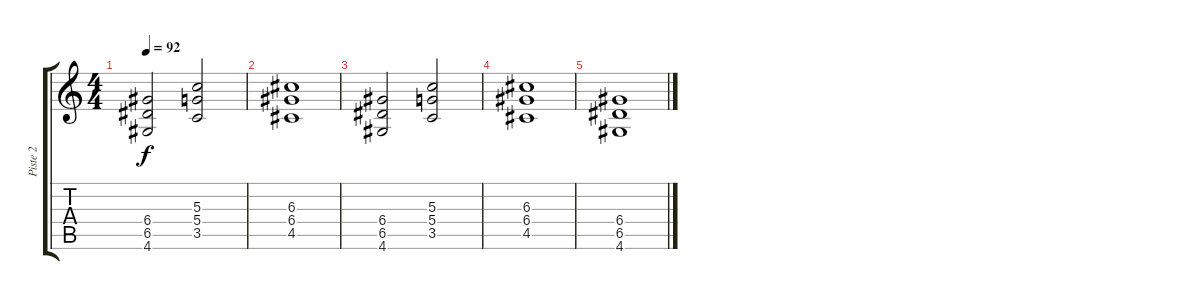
\track ("Piste 2" "Piste 2") {instrument distortionguitar}
\staff {score tabs}
\tuning (E4 B3 G3 D3 A2 E2) {hide}
\ts (4 4)
\tempo 92
\clef g2
\ks c
(6.4 6.5 4.6).2{dy f volume 15 instrument distortionguitar} (5.3 5.4 3.5).2 |
(6.3 6.4 4.5).1 |
(6.4 6.5 4.6).2{volume 15 instrument distortionguitar} (5.3 5.4 3.5).2 |
(6.3 6.4 4.5).1 |
(6.4 6.5 4.6).1
